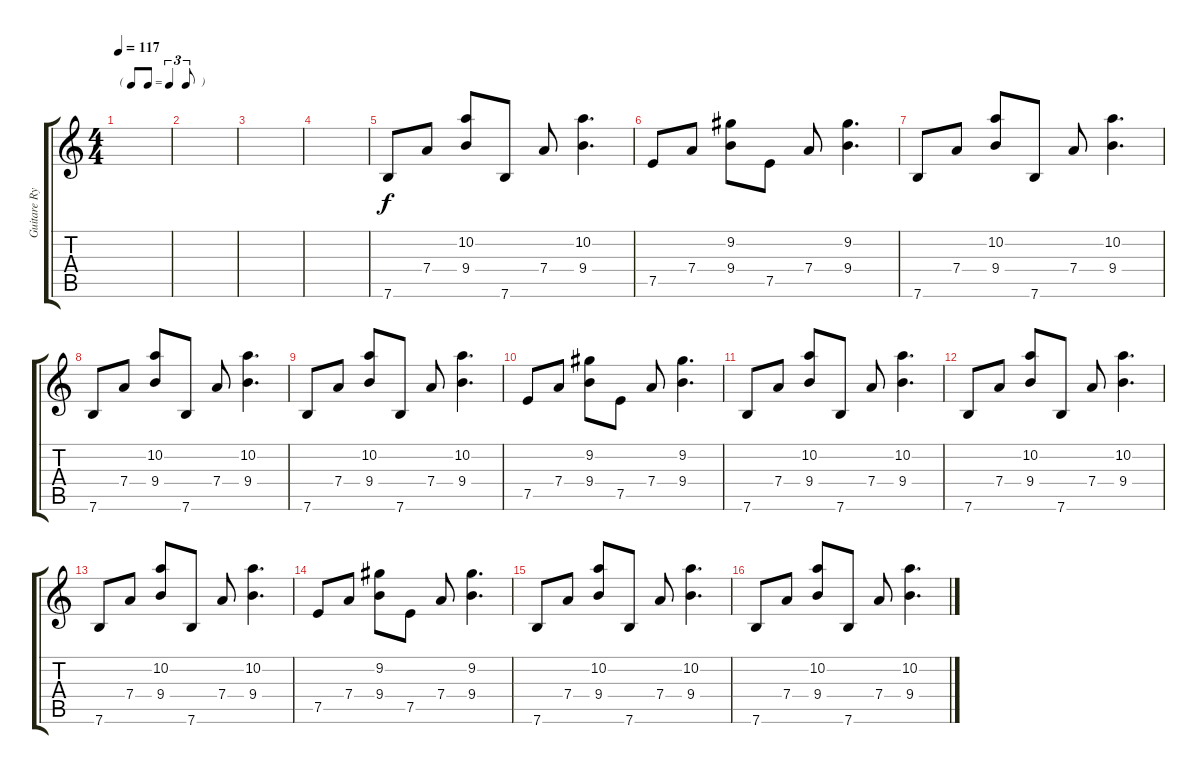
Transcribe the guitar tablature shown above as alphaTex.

\track ("Guitare Rythm Tapping" "Guitare Ry") {instrument electricguitarjazz}
\staff {score tabs}
\tuning (E4 B3 G3 D3 A2 E2) {hide}
\ts (4 4)
\tf triplet8th
\tempo 117
\clef g2
\ks c
|
|
|
|
7.6.8 7.4.8 (10.2 9.4).8 7.6.8 7.4.8 (10.2 9.4).4{d} |
7.5.8 7.4.8 (9.2 9.4).8 7.5.8 7.4.8 (9.2 9.4).4{d} |
7.6.8 7.4.8 (10.2 9.4).8 7.6.8 7.4.8 (10.2 9.4).4{d} |
7.6.8 7.4.8 (10.2 9.4).8 7.6.8 7.4.8 (10.2 9.4).4{d} |
7.6.8 7.4.8 (10.2 9.4).8 7.6.8 7.4.8 (10.2 9.4).4{d} |
7.5.8 7.4.8 (9.2 9.4).8 7.5.8 7.4.8 (9.2 9.4).4{d} |
7.6.8 7.4.8 (10.2 9.4).8 7.6.8 7.4.8 (10.2 9.4).4{d} |
7.6.8 7.4.8 (10.2 9.4).8 7.6.8 7.4.8 (10.2 9.4).4{d} |
7.6.8 7.4.8 (10.2 9.4).8 7.6.8 7.4.8 (10.2 9.4).4{d} |
7.5.8 7.4.8 (9.2 9.4).8 7.5.8 7.4.8 (9.2 9.4).4{d} |
7.6.8 7.4.8 (10.2 9.4).8 7.6.8 7.4.8 (10.2 9.4).4{d} |
7.6.8 7.4.8 (10.2 9.4).8 7.6.8 7.4.8 (10.2 9.4).4{d}
